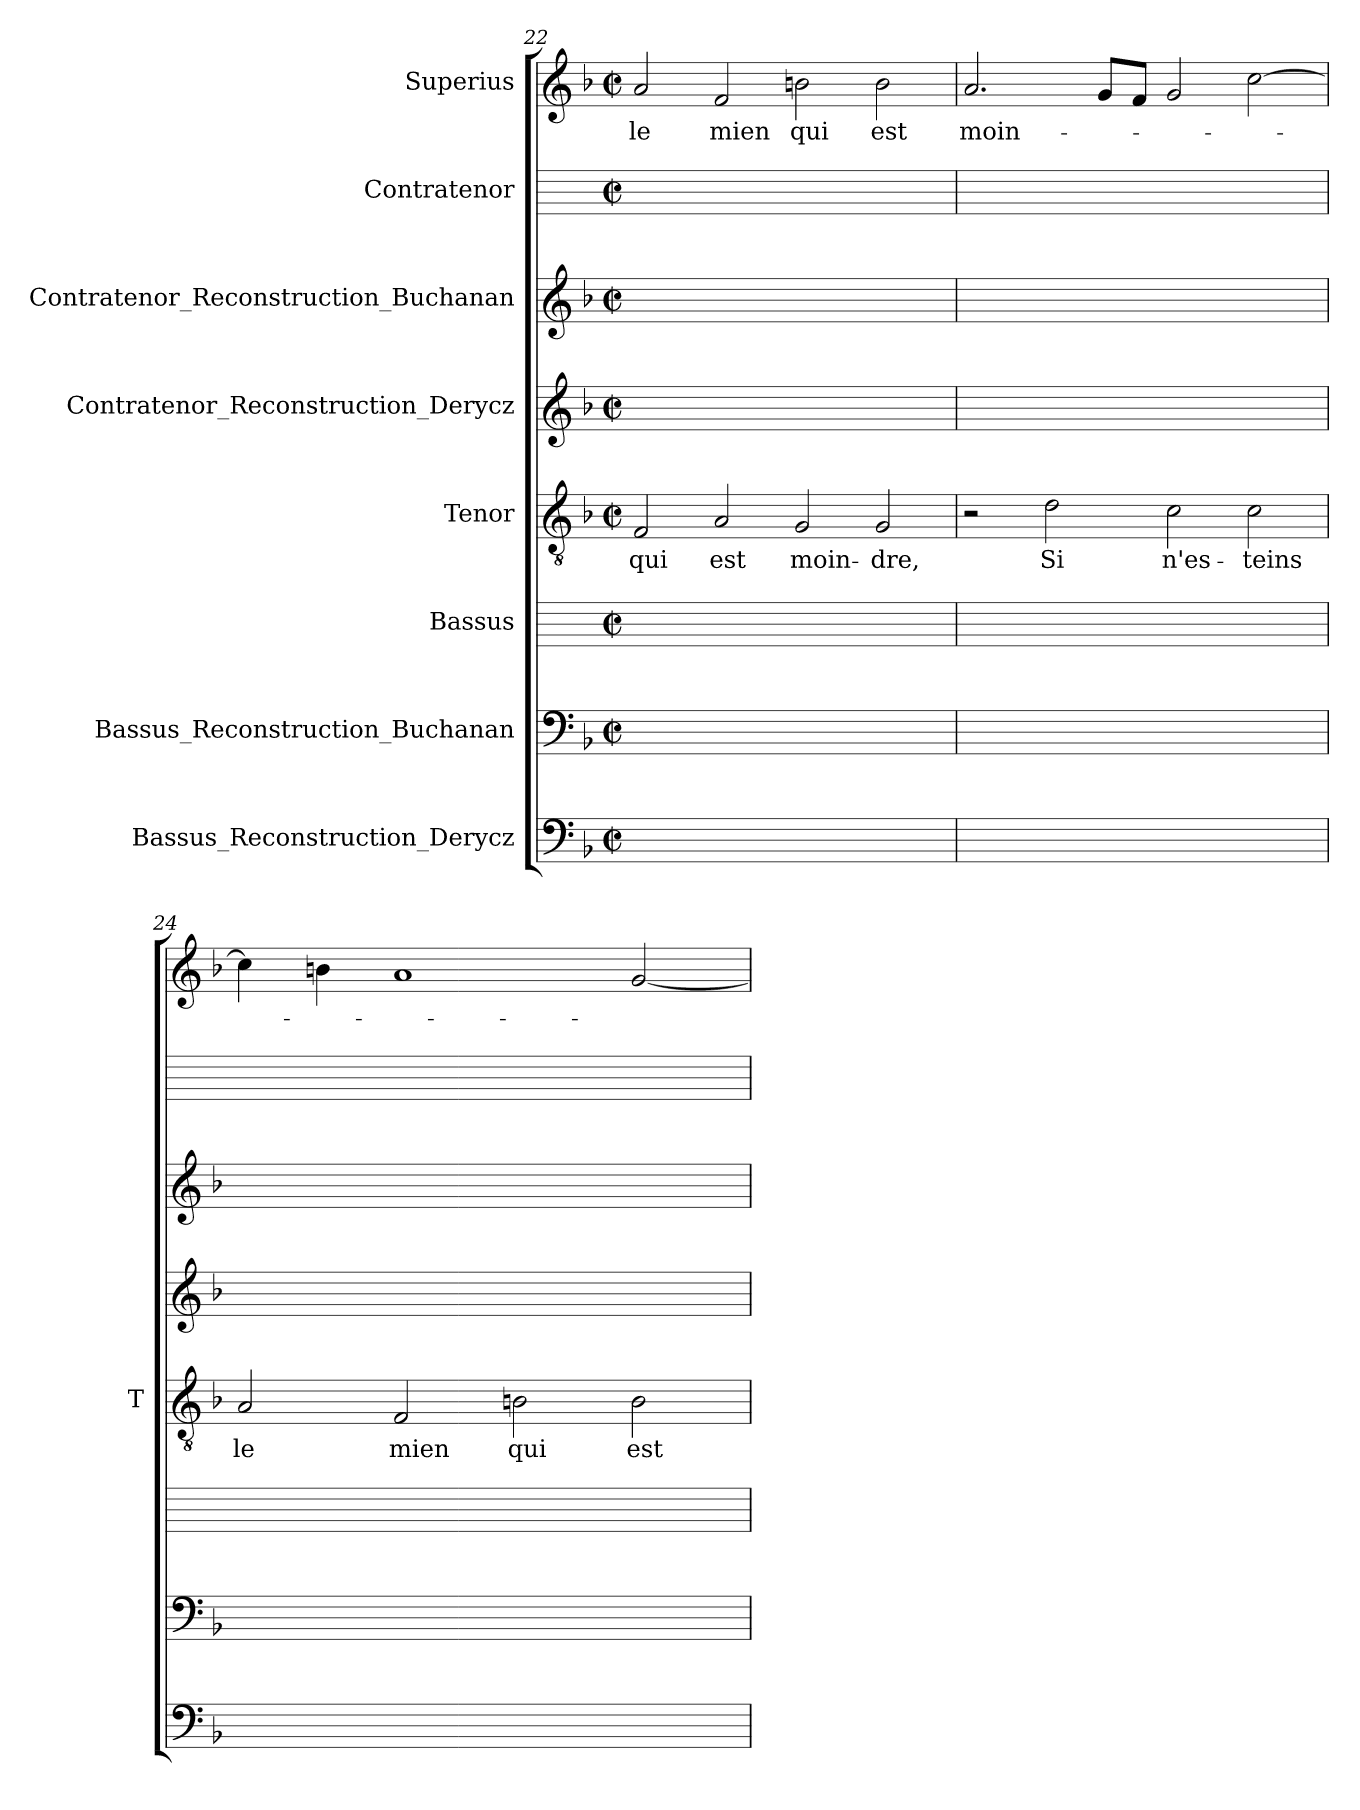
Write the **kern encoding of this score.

**kern	**kern	**kern	**kern	**text	**kern	**kern	**kern	**kern	**text
*part8	*part7	*part6	*part5	*part5	*part4	*part3	*part2	*part1	*part1
*staff8	*staff7	*staff6	*staff5	*staff5	*staff4	*staff3	*staff2	*staff1	*staff1
*I"Bassus_Reconstruction_Derycz	*I"Bassus_Reconstruction_Buchanan	*I"Bassus	*I"Tenor	*	*I"Contratenor_Reconstruction_Derycz	*I"Contratenor_Reconstruction_Buchanan	*I"Contratenor	*I"Superius	*
*	*	*	*I'T	*	*	*	*	*	*
*clefF4	*clefF4	*	*clefGv2	*	*clefG2	*clefG2	*	*clefG2	*
*k[b-]	*k[b-]	*	*k[b-]	*	*k[b-]	*k[b-]	*	*k[b-]	*
*F:	*F:	*	*F:	*	*F:	*F:	*	*F:	*
*M2/2	*M2/2	*M2/2	*M2/2	*	*M2/2	*M2/2	*M2/2	*M2/2	*
*met(c|)	*met(c|)	*met(c|)	*met(c|)	*	*met(c|)	*met(c|)	*met(c|)	*met(c|)	*
=22	=22	=22	=22	=22	=22	=22	=22	=22	=22
0ryy	0ryy	0ryy	2F	-qui	0ryy	0ryy	0ryy	2a	-le
.	.	.	2A	-est	.	.	.	2f	-mien
.	.	.	2G	moin-	.	.	.	2b	-qui
.	.	.	2G	-dre,	.	.	.	2b	-est
=23	=23	=23	=23	=23	=23	=23	=23	=23	=23
0ryy	0ryy	0ryy	2r	.	0ryy	0ryy	0ryy	2.a	moin-
.	.	.	2d	-Si	.	.	.	.	.
.	.	.	.	.	.	.	.	8gL	.
.	.	.	.	.	.	.	.	8fJ	.
.	.	.	2c	n'es-	.	.	.	2g	.
.	.	.	2c	-teins	.	.	.	[2cc	.
!!LO:LB:g=z
=24	=24	=24	=24	=24	=24	=24	=24	=24	=24
0ryy	0ryy	0ryy	2A	-le	0ryy	0ryy	0ryy	4cc]	.
.	.	.	.	.	.	.	.	4b	.
.	.	.	2F	-mien	.	.	.	1a	.
.	.	.	2B	-qui	.	.	.	.	.
.	.	.	2B	-est	.	.	.	[2g	.
=	=	=	=	=	=	=	=	=	=
*-	*-	*-	*-	*-	*-	*-	*-	*-	*-
